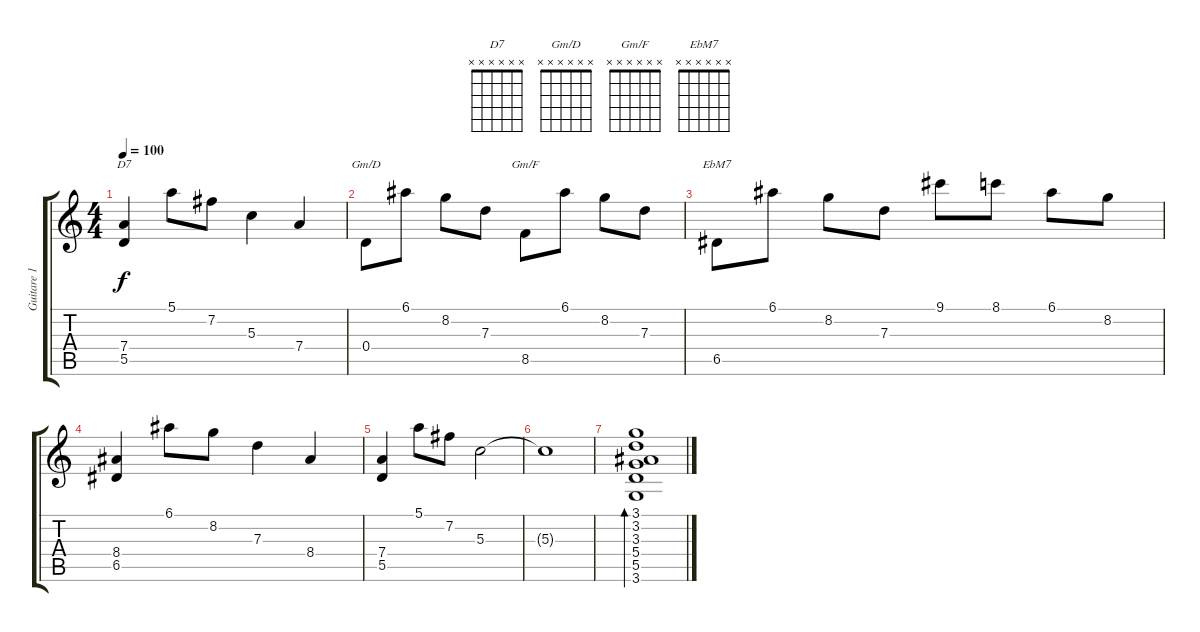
\track ("Guitare 1" "Guitare 1") {instrument acousticguitarsteel}
\staff {score tabs}
\tuning (E4 B3 G3 D3 A2 E2) {hide}
\chord ("D7" x x x x x x) {firstfret 0}
\chord ("Gm/D" x x x x x x) {firstfret 0}
\chord ("Gm/F" x x x x x x) {firstfret 0}
\chord ("EbM7" x x x x x x) {firstfret 0}
\ts (4 4)
\tempo 100
\clef g2
\ks c
(7.4 5.5).4{ch "D7" dy f} 5.1.8 7.2.8 5.3.4 7.4.4 |
0.4.8{ch "Gm/D"} 6.1.8 8.2.8 7.3.8 8.5.8{ch "Gm/F"} 6.1.8 8.2.8 7.3.8 |
6.5.8{ch "EbM7"} 6.1.8 8.2.8 7.3.8 9.1.8 8.1.8 6.1.8 8.2.8 |
(8.4 6.5).4 6.1.8 8.2.8 7.3.4 8.4.4 |
(7.4 5.5).4 5.1.8 7.2.8 5.3.2 |
5.3{t}.1 |
(3.1 3.2 3.3 5.4 5.5 3.6).1{bd 60}
